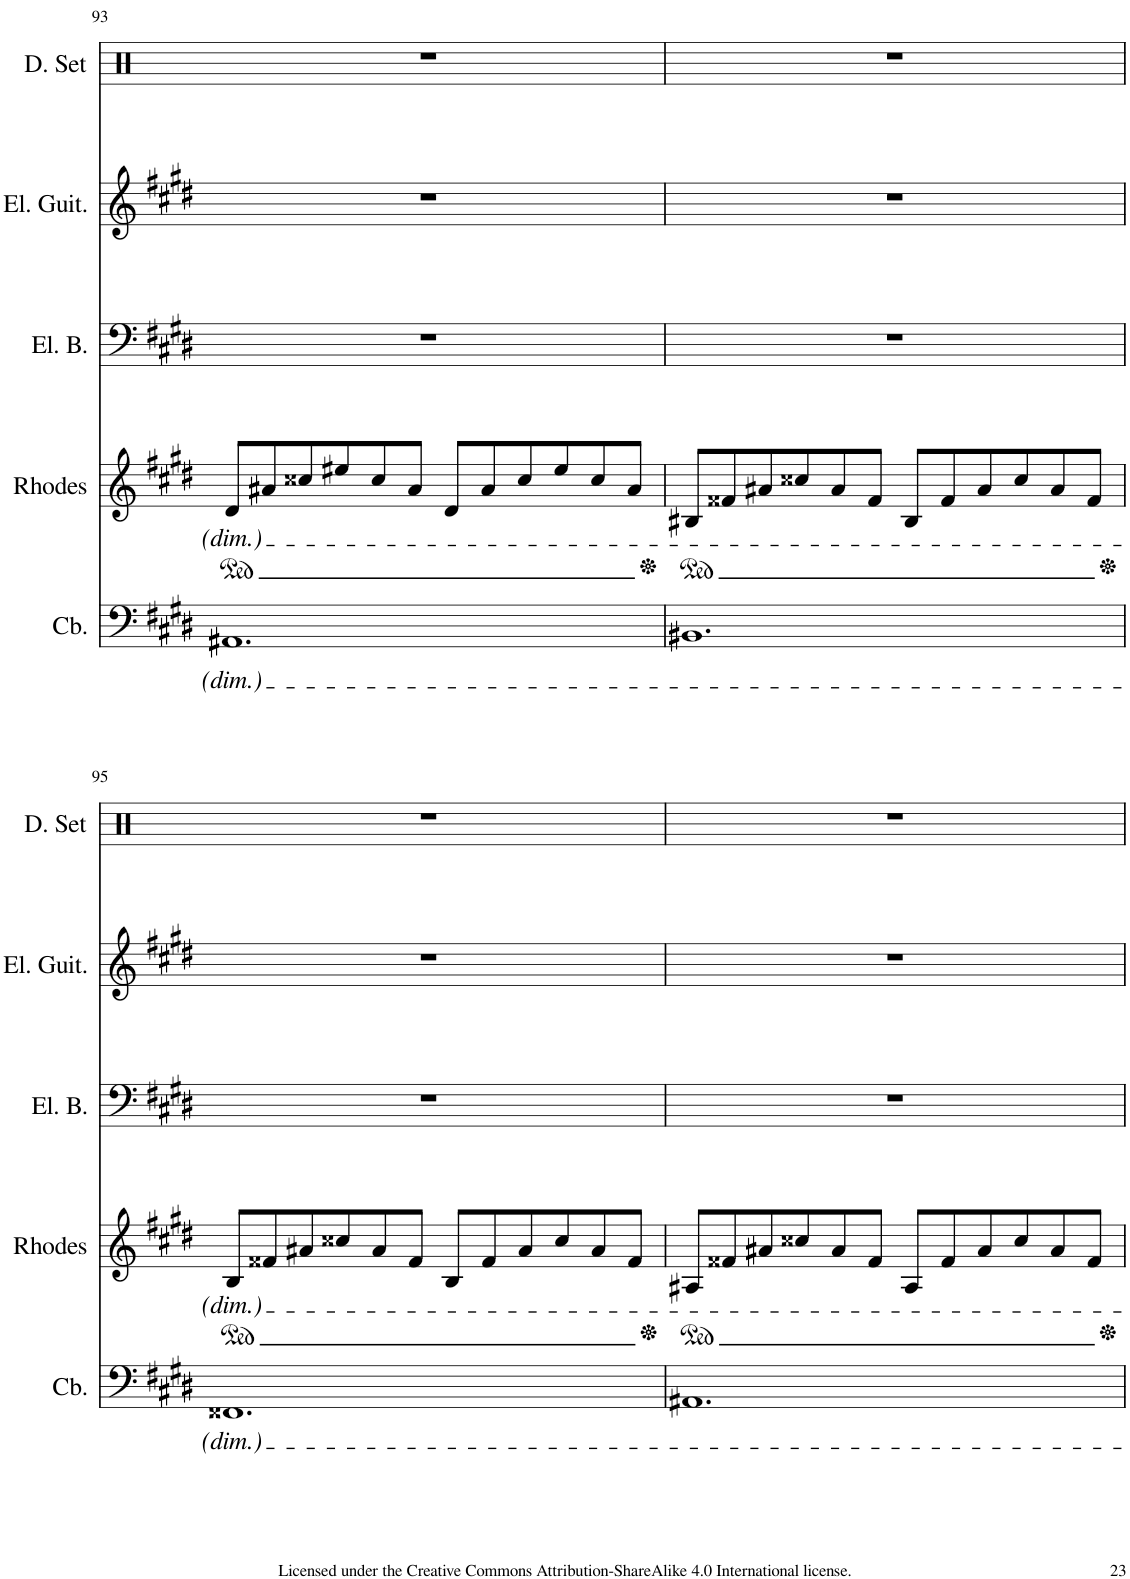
**kern	**kern	**kern	**kern	**kern	**kern
*part6	*part5	*part4	*part3	*part2	*part1
*staff6	*staff5	*staff4	*staff3	*staff2	*staff1
*I"Contrabass	*I"Rhodes Piano	*I"Electric Bass	*I"Electric Guitar	*I"Drumset	*I"Distorted 8-string Guitar
*I'Cb.	*I'Rhodes	*I'El. B.	*I'El. Guit.	*I'D. Set	*I'Dist 8
!!LO:PB:g=z
*clefF4	*clefF4	*clefF4	*clefG2	*clefX	*clefFv4
*Trd7c12	*	*Trd7c12	*	*	*
*k[f#c#g#d#]	*k[f#c#g#d#]	*k[f#c#g#d#]	*k[f#c#g#d#]	*k[]	*k[f#c#g#d#]
*M6/4	*M6/4	*M6/4	*M6/4	*M6/4	*M6/4
*	*ped	*	*	*	*
=93	=93	=93	=93	=93	=93
1.AA#X	8d#/L	1.r	1.r	1.r	1.r
.	8a#X/	.	.	.	.
.	8cc##X/	.	.	.	.
.	8ee#X/	.	.	.	.
.	8cc##/	.	.	.	.
.	8a#/J	.	.	.	.
.	8d#/L	.	.	.	.
.	8a#/	.	.	.	.
.	8cc##/	.	.	.	.
.	8ee#/	.	.	.	.
.	8cc##/	.	.	.	.
.	8a#/J	.	.	.	.
=94	=94	=94	=94	=94	=94
*	*Xped	*	*	*	*
*	*ped	*	*	*	*
1.BB#X	8B#X/L	1.r	1.r	1.r	1.r
.	8f##X/	.	.	.	.
.	8a#X/	.	.	.	.
.	8cc##X/	.	.	.	.
.	8a#/	.	.	.	.
.	8f##/J	.	.	.	.
.	8B#/L	.	.	.	.
.	8f##/	.	.	.	.
.	8a#/	.	.	.	.
.	8cc##/	.	.	.	.
.	8a#/	.	.	.	.
.	8f##/J	.	.	.	.
!!LO:LB:g=z
=95	=95	=95	=95	=95	=95
*	*Xped	*	*	*	*
*	*ped	*	*	*	*
1.FF##X	8B/L	1.r	1.r	1.r	1.r
.	8f##X/	.	.	.	.
.	8a#X/	.	.	.	.
.	8cc##X/	.	.	.	.
.	8a#/	.	.	.	.
.	8f##/J	.	.	.	.
.	8B/L	.	.	.	.
.	8f##/	.	.	.	.
.	8a#/	.	.	.	.
.	8cc##/	.	.	.	.
.	8a#/	.	.	.	.
.	8f##/J	.	.	.	.
=96	=96	=96	=96	=96	=96
*	*Xped	*	*	*	*
*	*ped	*	*	*	*
1.AA#X	8A#X/L	1.r	1.r	1.r	1.r
.	8f##X/	.	.	.	.
.	8a#X/	.	.	.	.
.	8cc##X/	.	.	.	.
.	8a#/	.	.	.	.
.	8f##/J	.	.	.	.
.	8A#/L	.	.	.	.
.	8f##/	.	.	.	.
.	8a#/	.	.	.	.
.	8cc##/	.	.	.	.
.	8a#/	.	.	.	.
.	8f##/J	.	.	.	.
*	*Xped	*	*	*	*
=	=	=	=	=	=
*-	*-	*-	*-	*-	*-
